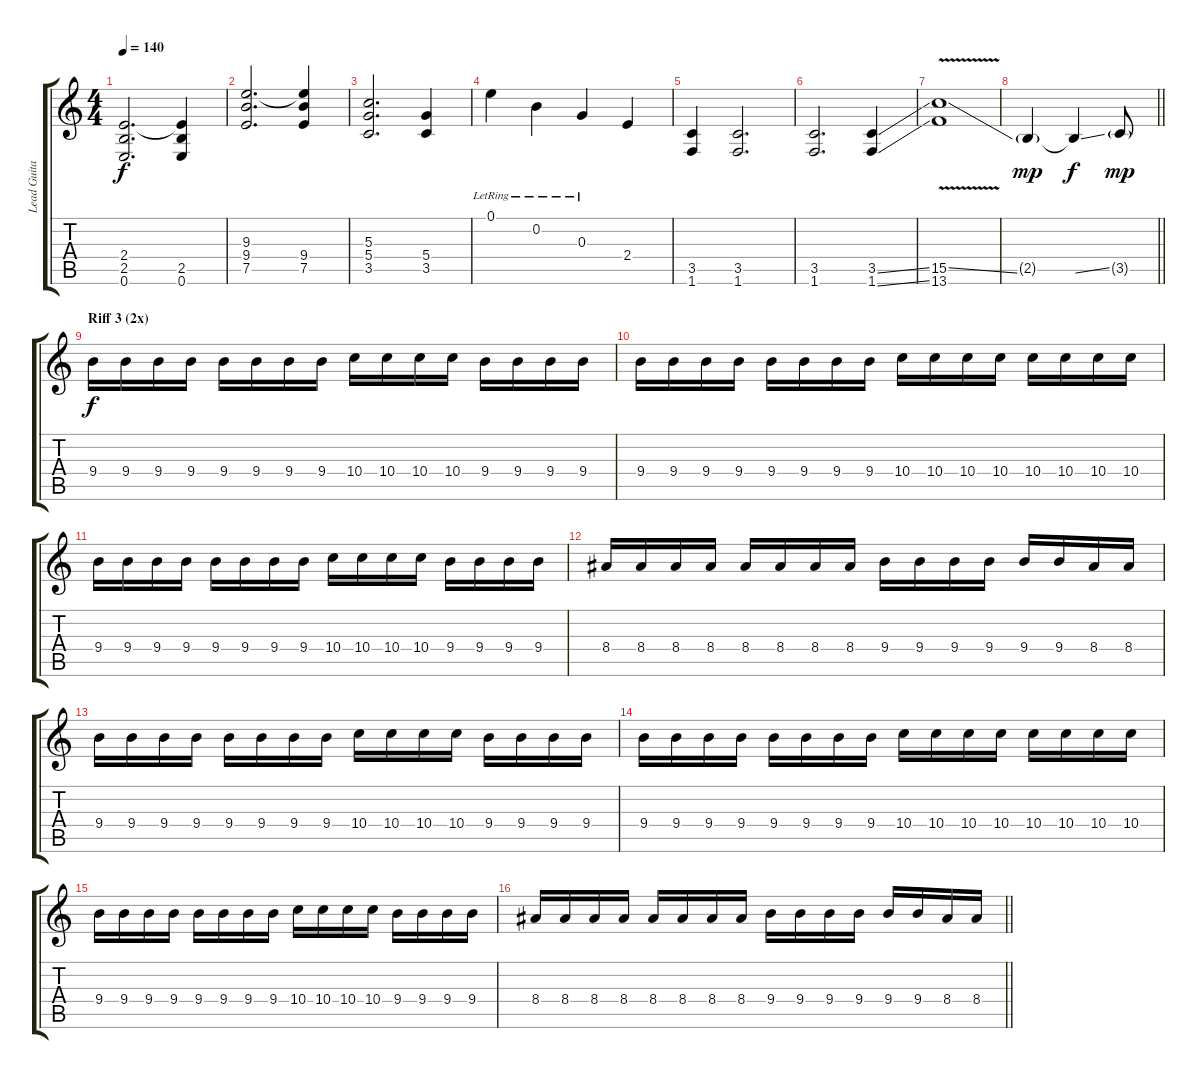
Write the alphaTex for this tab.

\track ("Lead Guitar " "Lead Guita") {instrument distortionguitar}
\staff {score tabs}
\tuning (E4 B3 G3 D3 A2 E2) {hide}
\ts (4 4)
\tempo 140
\clef g2
\ks c
(2.4 2.5 0.6).2{d dy f} (2.4{t} 2.5 0.6).4 |
(9.3 9.4 7.5).2{d} (9.3{t} 9.4 7.5).4 |
(5.3 5.4 3.5).2{d} (5.4 3.5).4 |
0.1{lr}.4 0.2{lr}.4 0.3{lr}.4 2.4.4 |
(3.5 1.6).4 (3.5 1.6).2{d} |
(3.5 1.6).2{d} (3.5{ss} 1.6{ss}).4 |
(15.5{v ss} 13.6{v}).1 |
\barLineRight lightlight
2.5{g}.4{dy mp} 2.5{ss t}.4{dy f} 3.5{g}.8{dy mp} |
\section ("" "Riff 3 (2x)")
9.4.16{dy f} 9.4.16 9.4.16 9.4.16 9.4.16 9.4.16 9.4.16 9.4.16 10.4.16 10.4.16 10.4.16 10.4.16 9.4.16 9.4.16 9.4.16 9.4.16 |
9.4.16 9.4.16 9.4.16 9.4.16 9.4.16 9.4.16 9.4.16 9.4.16 10.4.16 10.4.16 10.4.16 10.4.16 10.4.16 10.4.16 10.4.16 10.4.16 |
9.4.16 9.4.16 9.4.16 9.4.16 9.4.16 9.4.16 9.4.16 9.4.16 10.4.16 10.4.16 10.4.16 10.4.16 9.4.16 9.4.16 9.4.16 9.4.16 |
8.4.16 8.4.16 8.4.16 8.4.16 8.4.16 8.4.16 8.4.16 8.4.16 9.4.16 9.4.16 9.4.16 9.4.16 9.4.16 9.4.16 8.4.16 8.4.16 |
9.4.16 9.4.16 9.4.16 9.4.16 9.4.16 9.4.16 9.4.16 9.4.16 10.4.16 10.4.16 10.4.16 10.4.16 9.4.16 9.4.16 9.4.16 9.4.16 |
9.4.16 9.4.16 9.4.16 9.4.16 9.4.16 9.4.16 9.4.16 9.4.16 10.4.16 10.4.16 10.4.16 10.4.16 10.4.16 10.4.16 10.4.16 10.4.16 |
9.4.16 9.4.16 9.4.16 9.4.16 9.4.16 9.4.16 9.4.16 9.4.16 10.4.16 10.4.16 10.4.16 10.4.16 9.4.16 9.4.16 9.4.16 9.4.16 |
\barLineRight lightlight
8.4.16 8.4.16 8.4.16 8.4.16 8.4.16 8.4.16 8.4.16 8.4.16 9.4.16 9.4.16 9.4.16 9.4.16 9.4.16 9.4.16 8.4.16 8.4.16
